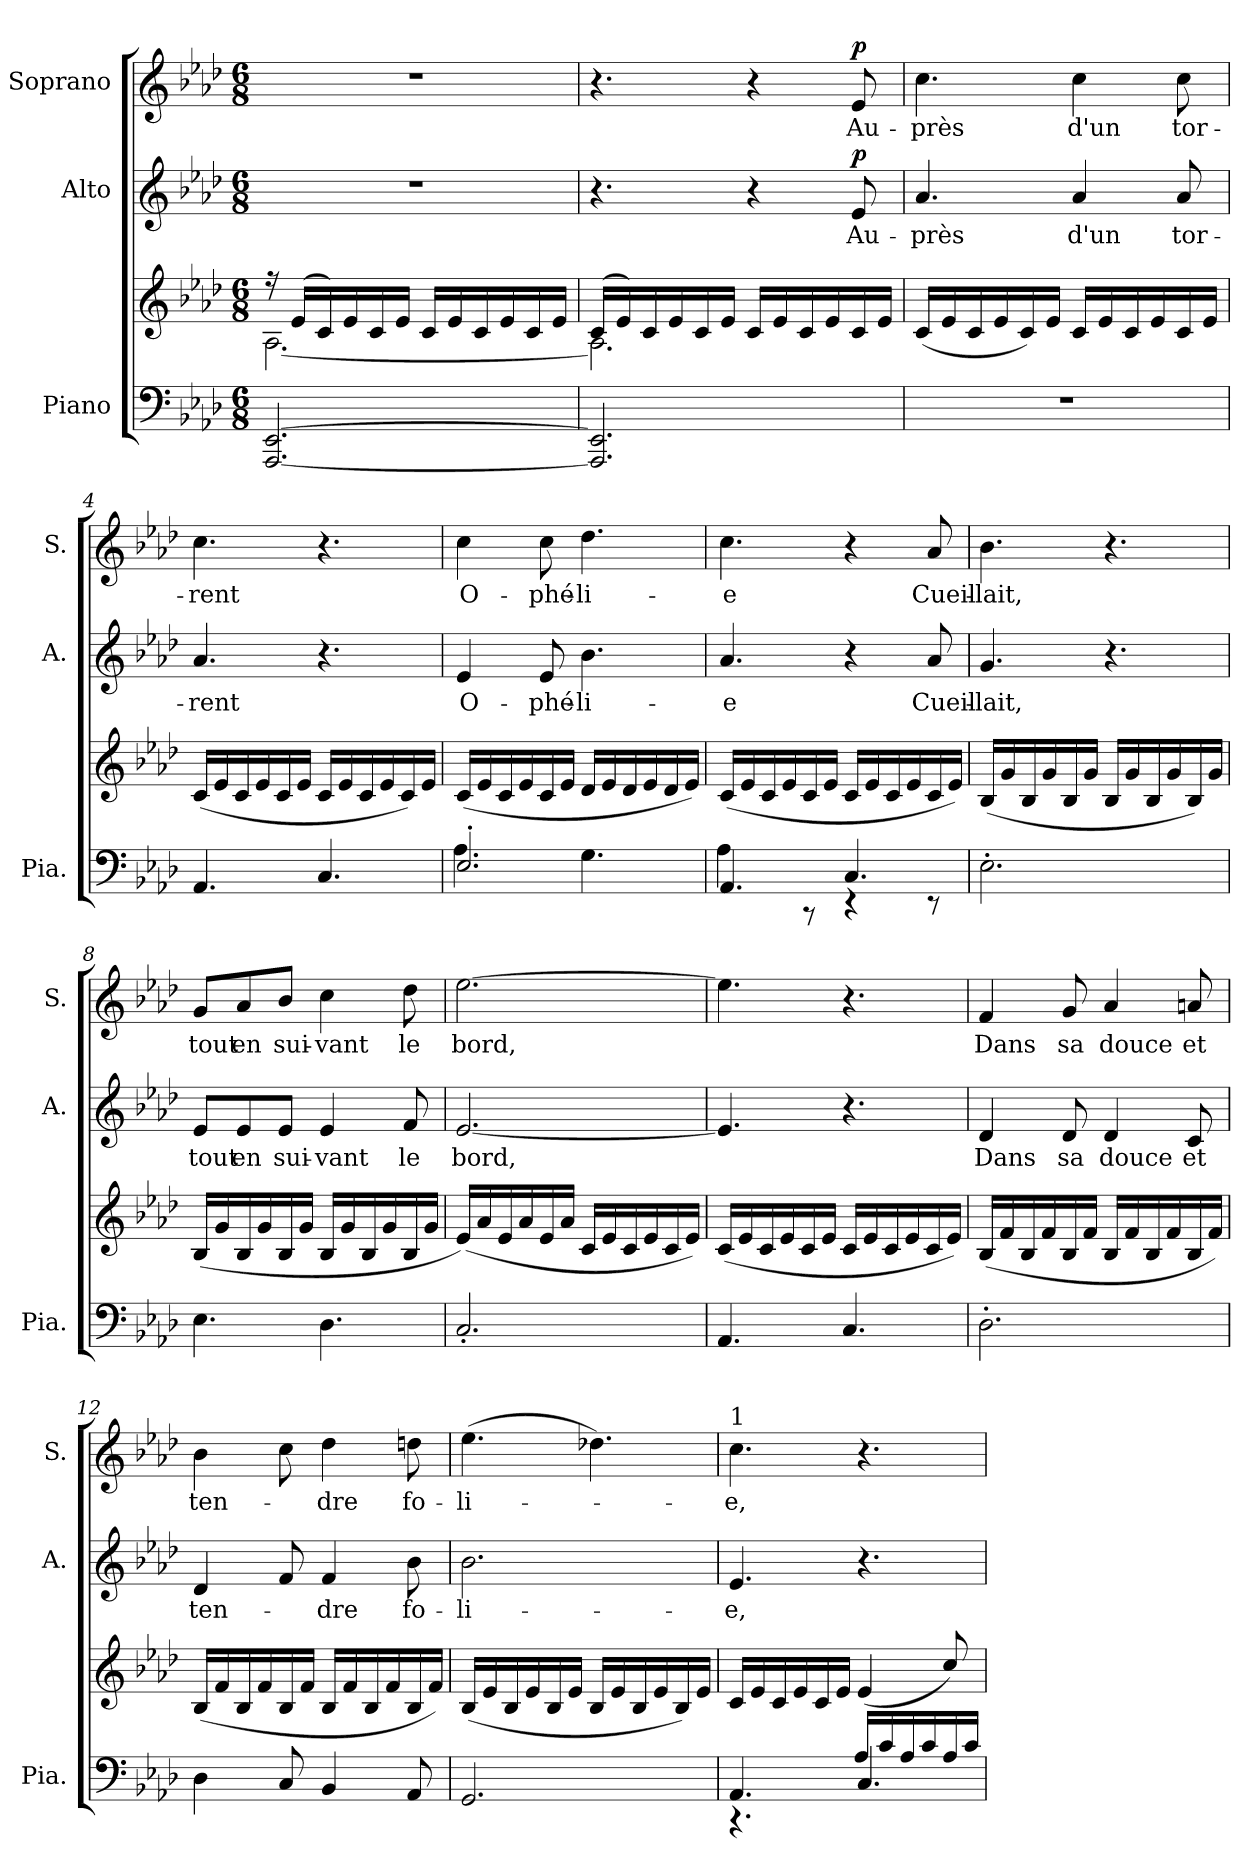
**kern	**kern	**kern	**text	**dynam	**kern	**text	**dynam
*part3	*part3	*part2	*part2	*part2	*part1	*part1	*part1
*staff4	*staff3	*staff2	*staff2	*staff2	*staff1	*staff1	*staff1
*I"Piano	*	*I"Alto	*	*	*I"Soprano	*	*
*I'Pia.	*	*I'A.	*	*	*I'S.	*	*
*clefF4	*clefG2	*clefG2	*	*	*clefG2	*	*
*k[b-e-a-d-]	*k[b-e-a-d-]	*k[b-e-a-d-]	*	*	*k[b-e-a-d-]	*	*
*M6/8	*M6/8	*M6/8	*	*	*M6/8	*	*
*MM90	*MM90	*MM90	*	*	*MM90	*	*
=1	=1	=1	=1	=1	=1	=1	=1
*	*^	*	*	*	*	*	*
[2.AAA-/ [2.EE-/	16r	[2.A-\	2.r	.	.	2.r	.	.
.	(>16e-/LL	.	.	.	.	.	.	.
.	16c/)	.	.	.	.	.	.	.
.	16e-/	.	.	.	.	.	.	.
.	16c/	.	.	.	.	.	.	.
.	16e-/JJ	.	.	.	.	.	.	.
.	16c/LL	.	.	.	.	.	.	.
.	16e-/	.	.	.	.	.	.	.
.	16c/	.	.	.	.	.	.	.
.	16e-/	.	.	.	.	.	.	.
.	16c/	.	.	.	.	.	.	.
.	16e-/JJ	.	.	.	.	.	.	.
=2	=2	=2	=2	=2	=2	=2	=2	=2
2.AAA-/] 2.EE-/]	(>16c/LL	2.A-\]	4.r	.	.	4.r	.	.
.	16e-/)	.	.	.	.	.	.	.
.	16c/	.	.	.	.	.	.	.
.	16e-/	.	.	.	.	.	.	.
.	16c/	.	.	.	.	.	.	.
.	16e-/JJ	.	.	.	.	.	.	.
.	16c/LL	.	4r	.	.	4r	.	.
.	16e-/	.	.	.	.	.	.	.
.	16c/	.	.	.	.	.	.	.
.	16e-/	.	.	.	.	.	.	.
!	!	!	!	!LO:LY:b	!LO:DY:a	!	!LO:LY:b	!LO:DY:a
.	16c/	.	8e-/	Au-	p	8e-/	Au-	p
.	16e-/JJ	.	.	.	.	.	.	.
*	*v	*v	*	*	*	*	*	*
=3	=3	=3	=3	=3	=3	=3	=3
!	!	!	!LO:LY:b	!	!	!LO:LY:b	!
2.r	(<16c/LL	4.a-/	-près	.	4.cc\	-près	.
.	16e-/	.	.	.	.	.	.
.	16c/	.	.	.	.	.	.
.	16e-/	.	.	.	.	.	.
.	16c/)	.	.	.	.	.	.
.	16e-/JJ	.	.	.	.	.	.
!	!	!	!LO:LY:b	!	!	!LO:LY:b	!
.	16c/LL	4a-/	d'un	.	4cc\	d'un	.
.	16e-/	.	.	.	.	.	.
.	16c/	.	.	.	.	.	.
.	16e-/	.	.	.	.	.	.
!	!	!	!LO:LY:b	!	!	!LO:LY:b	!
.	16c/	8a-/	tor-	.	8cc\	tor-	.
.	16e-/JJ	.	.	.	.	.	.
=4	=4	=4	=4	=4	=4	=4	=4
!	!	!	!LO:LY:b	!	!	!LO:LY:b	!
4.AA-/	(<16c/LL	4.a-/	-rent	.	4.cc\	-rent	.
.	16e-/	.	.	.	.	.	.
.	16c/	.	.	.	.	.	.
.	16e-/	.	.	.	.	.	.
.	16c/	.	.	.	.	.	.
.	16e-/JJ	.	.	.	.	.	.
4.C/	16c/LL	4.r	.	.	4.r	.	.
.	16e-/	.	.	.	.	.	.
.	16c/	.	.	.	.	.	.
.	16e-/	.	.	.	.	.	.
.	16c/)	.	.	.	.	.	.
.	16e-/JJ	.	.	.	.	.	.
!!LO:LB:g=z
=5	=5	=5	=5	=5	=5	=5	=5
*^	*	*	*	*	*	*	*
!	!	!	!	!LO:LY:b	!	!	!LO:LY:b	!
2.E-'/	4.A-\	(<16c/LL	4e-/	O-	.	4cc\	O-	.
.	.	16e-/	.	.	.	.	.	.
.	.	16c/	.	.	.	.	.	.
.	.	16e-/	.	.	.	.	.	.
!	!	!	!	!LO:LY:b	!	!	!LO:LY:b	!
.	.	16c/	8e-/	-phé-	.	8cc\	-phé-	.
.	.	16e-/JJ	.	.	.	.	.	.
!	!	!	!	!LO:LY:b	!	!	!LO:LY:b	!
.	4.G\	16d-/LL	4.b-\	-li-	.	4.dd-\	-li-	.
.	.	16e-/	.	.	.	.	.	.
.	.	16d-/	.	.	.	.	.	.
.	.	16e-/	.	.	.	.	.	.
.	.	16d-/	.	.	.	.	.	.
.	.	16e-/JJ)	.	.	.	.	.	.
=6	=6	=6	=6	=6	=6	=6	=6	=6
!	!	!	!	!LO:LY:b	!	!	!LO:LY:b	!
4.AA-/	4A-\	(<16c/LL	4.a-/	-e	.	4.cc\	-e	.
.	.	16e-/	.	.	.	.	.	.
.	.	16c/	.	.	.	.	.	.
.	.	16e-/	.	.	.	.	.	.
.	8r	16c/	.	.	.	.	.	.
.	.	16e-/JJ	.	.	.	.	.	.
4.C/	4r	16c/LL	4r	.	.	4r	.	.
.	.	16e-/	.	.	.	.	.	.
.	.	16c/	.	.	.	.	.	.
.	.	16e-/	.	.	.	.	.	.
!	!	!	!	!LO:LY:b	!	!	!LO:LY:b	!
.	8r	16c/	8a-/	Cueil-	.	8a-/	Cueil-	.
.	.	16e-/JJ)	.	.	.	.	.	.
*v	*v	*	*	*	*	*	*	*
=7	=7	=7	=7	=7	=7	=7	=7
!	!	!	!LO:LY:b	!	!	!LO:LY:b	!
2.E-'\	(<16B-/LL	4.g/	-lait,	.	4.b-\	-lait,	.
.	16g/	.	.	.	.	.	.
.	16B-/	.	.	.	.	.	.
.	16g/	.	.	.	.	.	.
.	16B-/	.	.	.	.	.	.
.	16g/JJ	.	.	.	.	.	.
.	16B-/LL	4.r	.	.	4.r	.	.
.	16g/	.	.	.	.	.	.
.	16B-/	.	.	.	.	.	.
.	16g/	.	.	.	.	.	.
.	16B-/)	.	.	.	.	.	.
.	16g/JJ	.	.	.	.	.	.
=8	=8	=8	=8	=8	=8	=8	=8
!	!	!	!LO:LY:b	!	!	!LO:LY:b	!
4.E-\	(<16B-/LL	8e-/L	tout	.	8g/L	tout	.
.	16g/	.	.	.	.	.	.
!	!	!	!LO:LY:b	!	!	!LO:LY:b	!
.	16B-/	8e-/	en	.	8a-/	en	.
.	16g/	.	.	.	.	.	.
!	!	!	!LO:LY:b	!	!	!LO:LY:b	!
.	16B-/	8e-/J	sui-	.	8b-/J	sui-	.
.	16g/JJ	.	.	.	.	.	.
!	!	!	!LO:LY:b	!	!	!LO:LY:b	!
4.D-\	16B-/LL	4e-/	-vant	.	4cc\	-vant	.
.	16g/	.	.	.	.	.	.
.	16B-/	.	.	.	.	.	.
.	16g/	.	.	.	.	.	.
!	!	!	!LO:LY:b	!	!	!LO:LY:b	!
.	16B-/	8f/	le	.	8dd-\	le	.
.	16g/JJ	.	.	.	.	.	.
!!LO:LB:g=z
=9	=9	=9	=9	=9	=9	=9	=9
!	!	!	!LO:LY:b	!	!	!LO:LY:b	!
2.C'/	(<16e-/LL)	[2.e-/	bord,	.	[2.ee-\	bord,	.
.	16a-/	.	.	.	.	.	.
.	16e-/	.	.	.	.	.	.
.	16a-/	.	.	.	.	.	.
.	16e-/	.	.	.	.	.	.
.	16a-/JJ	.	.	.	.	.	.
.	16c/LL	.	.	.	.	.	.
.	16e-/	.	.	.	.	.	.
.	16c/	.	.	.	.	.	.
.	16e-/	.	.	.	.	.	.
.	16c/	.	.	.	.	.	.
.	16e-/JJ)	.	.	.	.	.	.
=10	=10	=10	=10	=10	=10	=10	=10
4.AA-/	(<16c/LL	4.e-/]	.	.	4.ee-\]	.	.
.	16e-/	.	.	.	.	.	.
.	16c/	.	.	.	.	.	.
.	16e-/	.	.	.	.	.	.
.	16c/	.	.	.	.	.	.
.	16e-/JJ	.	.	.	.	.	.
4.C/	16c/LL	4.r	.	.	4.r	.	.
.	16e-/	.	.	.	.	.	.
.	16c/	.	.	.	.	.	.
.	16e-/	.	.	.	.	.	.
.	16c/	.	.	.	.	.	.
.	16e-/JJ)	.	.	.	.	.	.
=11	=11	=11	=11	=11	=11	=11	=11
!	!	!	!LO:LY:b	!	!	!LO:LY:b	!
2.D-'\	(<16B-/LL	4d-/	Dans	.	4f/	Dans	.
.	16f/	.	.	.	.	.	.
.	16B-/	.	.	.	.	.	.
.	16f/	.	.	.	.	.	.
!	!	!	!LO:LY:b	!	!	!LO:LY:b	!
.	16B-/	8d-/	sa	.	8g/	sa	.
.	16f/JJ	.	.	.	.	.	.
!	!	!	!LO:LY:b	!	!	!LO:LY:b	!
.	16B-/LL	4d-/	douce	.	4a-/	douce	.
.	16f/	.	.	.	.	.	.
.	16B-/	.	.	.	.	.	.
.	16f/	.	.	.	.	.	.
!	!	!	!LO:LY:b	!	!	!LO:LY:b	!
.	16B-/	8c/	et	.	8an/	et	.
.	16f/JJ)	.	.	.	.	.	.
=12	=12	=12	=12	=12	=12	=12	=12
!	!	!	!LO:LY:b	!	!	!LO:LY:b	!
4D-\	(<16B-/LL	4d-/	ten-	.	4b-\	ten-	.
.	16f/	.	.	.	.	.	.
.	16B-/	.	.	.	.	.	.
.	16f/	.	.	.	.	.	.
8C/	16B-/	8f/	.	.	8cc\	.	.
.	16f/JJ	.	.	.	.	.	.
!	!	!	!LO:LY:b	!	!	!LO:LY:b	!
4BB-/	16B-/LL	4f/	-dre	.	4dd-\	-dre	.
.	16f/	.	.	.	.	.	.
.	16B-/	.	.	.	.	.	.
.	16f/	.	.	.	.	.	.
!	!	!	!LO:LY:b	!	!	!LO:LY:b	!
8AA-/	16B-/	8b-\	fo-	.	8ddn\	fo-	.
.	16f/JJ)	.	.	.	.	.	.
!!LO:PB:g=z
=13	=13	=13	=13	=13	=13	=13	=13
!	!	!	!LO:LY:b	!	!	!LO:LY:b	!
2.GG/	(<16B-/LL	2.b-\	-li-	.	(>4.ee-\	-li-	.
.	16e-/	.	.	.	.	.	.
.	16B-/	.	.	.	.	.	.
.	16e-/	.	.	.	.	.	.
.	16B-/	.	.	.	.	.	.
.	16e-/JJ	.	.	.	.	.	.
.	16B-/LL	.	.	.	4.dd-X\)	.	.
.	16e-/	.	.	.	.	.	.
.	16B-/	.	.	.	.	.	.
.	16e-/	.	.	.	.	.	.
.	16B-/)	.	.	.	.	.	.
.	16e-/JJ	.	.	.	.	.	.
=14	=14	=14	=14	=14	=14	=14	=14
*^	*	*	*	*	*	*	*
!	!	!	!	!	!	!LO:TX:t=1	!	!
!	!	!	!	!LO:LY:b	!	!	!LO:LY:b	!
4.AA-/	4.r	16c/LL	4.e-/	-e,	.	4.cc\	-e,	.
.	.	16e-/	.	.	.	.	.	.
.	.	16c/	.	.	.	.	.	.
.	.	16e-/	.	.	.	.	.	.
.	.	16c/	.	.	.	.	.	.
.	.	16e-/JJ	.	.	.	.	.	.
4.C/	16A-/LL	(>4e-/	4.r	.	.	4.r	.	.
.	16c/	.	.	.	.	.	.	.
.	16A-/	.	.	.	.	.	.	.
.	16c/	.	.	.	.	.	.	.
.	16A-/	8cc/)	.	.	.	.	.	.
.	16c/JJ	.	.	.	.	.	.	.
*v	*v	*	*	*	*	*	*	*
=	=	=	=	=	=	=	=
*-	*-	*-	*-	*-	*-	*-	*-
